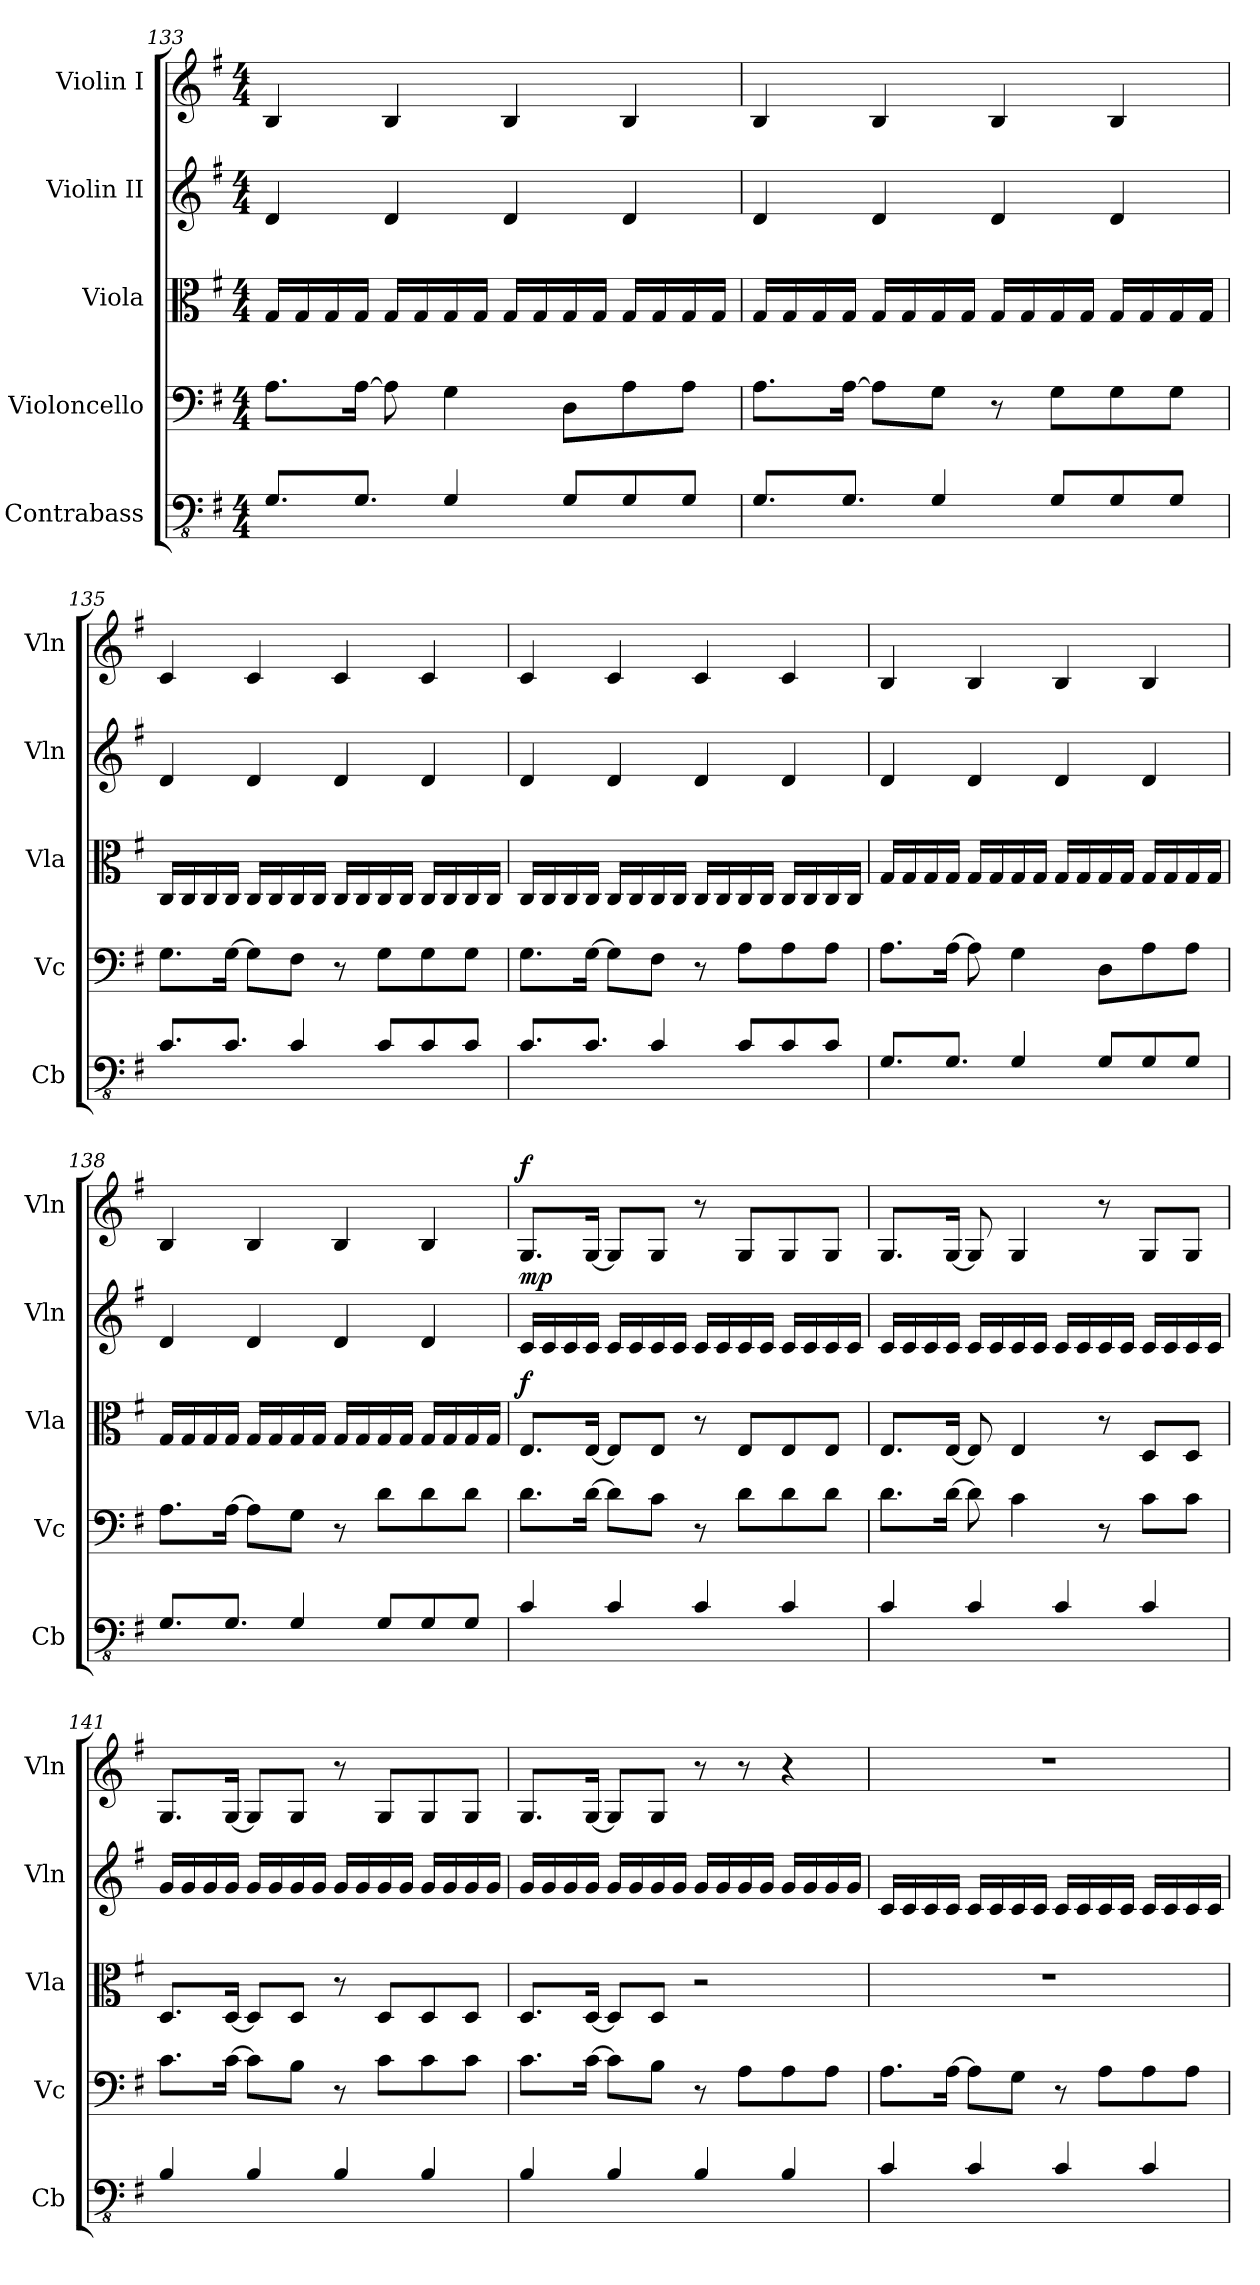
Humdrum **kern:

**kern	**kern	**kern	**dynam	**kern	**dynam	**kern	**dynam
*part5	*part4	*part3	*part3	*part2	*part2	*part1	*part1
*staff5	*staff4	*staff3	*staff3	*staff2	*staff2	*staff1	*staff1
*I"Contrabass	*I"Violoncello	*I"Viola	*	*I"Violin II	*	*I"Violin I	*
*I'Cb	*I'Vc	*I'Vla	*	*I'Vln	*	*I'Vln	*
!!LO:PB:g=z
*clefFv4	*clefF4	*clefC3	*	*clefG2	*	*clefG2	*
*ITrd7c12	*	*	*	*	*	*	*
*k[f#]	*k[f#]	*k[f#]	*	*k[f#]	*	*k[f#]	*
*M4/4	*M4/4	*M4/4	*	*M4/4	*	*M4/4	*
=133	=133	=133	=133	=133	=133	=133	=133
8.GGG/L	8.A\L	16G/LL	.	4d/	.	4B/	.
.	.	16G/	.	.	.	.	.
.	.	16G/	.	.	.	.	.
8.GGG/J	[16A\Jk	16G/JJ	.	.	.	.	.
.	8A\]	16G/LL	.	4d/	.	4B/	.
.	.	16G/	.	.	.	.	.
4GGG/	4G\	16G/	.	.	.	.	.
.	.	16G/JJ	.	.	.	.	.
.	.	16G/LL	.	4d/	.	4B/	.
.	.	16G/	.	.	.	.	.
8GGG/L	8D\L	16G/	.	.	.	.	.
.	.	16G/JJ	.	.	.	.	.
8GGG/	8A\	16G/LL	.	4d/	.	4B/	.
.	.	16G/	.	.	.	.	.
8GGG/J	8A\J	16G/	.	.	.	.	.
.	.	16G/JJ	.	.	.	.	.
=134	=134	=134	=134	=134	=134	=134	=134
8.GGG/L	8.A\L	16G/LL	.	4d/	.	4B/	.
.	.	16G/	.	.	.	.	.
.	.	16G/	.	.	.	.	.
8.GGG/J	[16A\Jk	16G/JJ	.	.	.	.	.
.	8A\L]	16G/LL	.	4d/	.	4B/	.
.	.	16G/	.	.	.	.	.
4GGG/	8G\J	16G/	.	.	.	.	.
.	.	16G/JJ	.	.	.	.	.
.	8r	16G/LL	.	4d/	.	4B/	.
.	.	16G/	.	.	.	.	.
8GGG/L	8G\L	16G/	.	.	.	.	.
.	.	16G/JJ	.	.	.	.	.
8GGG/	8G\	16G/LL	.	4d/	.	4B/	.
.	.	16G/	.	.	.	.	.
8GGG/J	8G\J	16G/	.	.	.	.	.
.	.	16G/JJ	.	.	.	.	.
!!LO:LB:g=z
=135	=135	=135	=135	=135	=135	=135	=135
8.CC/L	8.G\L	16C/LL	.	4d/	.	4c/	.
.	.	16C/	.	.	.	.	.
.	.	16C/	.	.	.	.	.
8.CC/J	[16G\Jk	16C/JJ	.	.	.	.	.
.	8G\L]	16C/LL	.	4d/	.	4c/	.
.	.	16C/	.	.	.	.	.
4CC/	8F#\J	16C/	.	.	.	.	.
.	.	16C/JJ	.	.	.	.	.
.	8r	16C/LL	.	4d/	.	4c/	.
.	.	16C/	.	.	.	.	.
8CC/L	8G\L	16C/	.	.	.	.	.
.	.	16C/JJ	.	.	.	.	.
8CC/	8G\	16C/LL	.	4d/	.	4c/	.
.	.	16C/	.	.	.	.	.
8CC/J	8G\J	16C/	.	.	.	.	.
.	.	16C/JJ	.	.	.	.	.
=136	=136	=136	=136	=136	=136	=136	=136
8.CC/L	8.G\L	16C/LL	.	4d/	.	4c/	.
.	.	16C/	.	.	.	.	.
.	.	16C/	.	.	.	.	.
8.CC/J	[16G\Jk	16C/JJ	.	.	.	.	.
.	8G\L]	16C/LL	.	4d/	.	4c/	.
.	.	16C/	.	.	.	.	.
4CC/	8F#\J	16C/	.	.	.	.	.
.	.	16C/JJ	.	.	.	.	.
.	8r	16C/LL	.	4d/	.	4c/	.
.	.	16C/	.	.	.	.	.
8CC/L	8A\L	16C/	.	.	.	.	.
.	.	16C/JJ	.	.	.	.	.
8CC/	8A\	16C/LL	.	4d/	.	4c/	.
.	.	16C/	.	.	.	.	.
8CC/J	8A\J	16C/	.	.	.	.	.
.	.	16C/JJ	.	.	.	.	.
!!LO:PB:g=z
=137	=137	=137	=137	=137	=137	=137	=137
8.GGG/L	8.A\L	16G/LL	.	4d/	.	4B/	.
.	.	16G/	.	.	.	.	.
.	.	16G/	.	.	.	.	.
8.GGG/J	[16A\Jk	16G/JJ	.	.	.	.	.
.	8A\]	16G/LL	.	4d/	.	4B/	.
.	.	16G/	.	.	.	.	.
4GGG/	4G\	16G/	.	.	.	.	.
.	.	16G/JJ	.	.	.	.	.
.	.	16G/LL	.	4d/	.	4B/	.
.	.	16G/	.	.	.	.	.
8GGG/L	8D\L	16G/	.	.	.	.	.
.	.	16G/JJ	.	.	.	.	.
8GGG/	8A\	16G/LL	.	4d/	.	4B/	.
.	.	16G/	.	.	.	.	.
8GGG/J	8A\J	16G/	.	.	.	.	.
.	.	16G/JJ	.	.	.	.	.
=138	=138	=138	=138	=138	=138	=138	=138
8.GGG/L	8.A\L	16G/LL	.	4d/	.	4B/	.
.	.	16G/	.	.	.	.	.
.	.	16G/	.	.	.	.	.
8.GGG/J	[16A\Jk	16G/JJ	.	.	.	.	.
.	8A\L]	16G/LL	.	4d/	.	4B/	.
.	.	16G/	.	.	.	.	.
4GGG/	8G\J	16G/	.	.	.	.	.
.	.	16G/JJ	.	.	.	.	.
.	8r	16G/LL	.	4d/	.	4B/	.
.	.	16G/	.	.	.	.	.
8GGG/L	8d\L	16G/	.	.	.	.	.
.	.	16G/JJ	.	.	.	.	.
8GGG/	8d\	16G/LL	.	4d/	.	4B/	.
.	.	16G/	.	.	.	.	.
8GGG/J	8d\J	16G/	.	.	.	.	.
.	.	16G/JJ	.	.	.	.	.
!!LO:LB:g=z
=139	=139	=139	=139	=139	=139	=139	=139
!	!	!	!LO:DY:a	!	!LO:DY:a	!	!LO:DY:a
4CC/	8.d\L	8.E/L	f	16c/LL	mp	8.G/L	f
.	.	.	.	16c/	.	.	.
.	.	.	.	16c/	.	.	.
.	[16d\Jk	[16E/Jk	.	16c/JJ	.	[16G/Jk	.
4CC/	8d\L]	8E/L]	.	16c/LL	.	8G/L]	.
.	.	.	.	16c/	.	.	.
.	8c\J	8E/J	.	16c/	.	8G/J	.
.	.	.	.	16c/JJ	.	.	.
4CC/	8r	8r	.	16c/LL	.	8r	.
.	.	.	.	16c/	.	.	.
.	8d\L	8E/L	.	16c/	.	8G/L	.
.	.	.	.	16c/JJ	.	.	.
4CC/	8d\	8E/	.	16c/LL	.	8G/	.
.	.	.	.	16c/	.	.	.
.	8d\J	8E/J	.	16c/	.	8G/J	.
.	.	.	.	16c/JJ	.	.	.
=140	=140	=140	=140	=140	=140	=140	=140
4CC/	8.d\L	8.E/L	.	16c/LL	.	8.G/L	.
.	.	.	.	16c/	.	.	.
.	.	.	.	16c/	.	.	.
.	[16d\Jk	[16E/Jk	.	16c/JJ	.	[16G/Jk	.
4CC/	8d\]	8E/]	.	16c/LL	.	8G/]	.
.	.	.	.	16c/	.	.	.
.	4c\	4E/	.	16c/	.	4G/	.
.	.	.	.	16c/JJ	.	.	.
4CC/	.	.	.	16c/LL	.	.	.
.	.	.	.	16c/	.	.	.
.	8r	8r	.	16c/	.	8r	.
.	.	.	.	16c/JJ	.	.	.
4CC/	8c\L	8D/L	.	16c/LL	.	8G/L	.
.	.	.	.	16c/	.	.	.
.	8c\J	8D/J	.	16c/	.	8G/J	.
.	.	.	.	16c/JJ	.	.	.
!!LO:PB:g=z
=141	=141	=141	=141	=141	=141	=141	=141
4BBB/	8.c\L	8.D/L	.	16g/LL	.	8.G/L	.
.	.	.	.	16g/	.	.	.
.	.	.	.	16g/	.	.	.
.	[16c\Jk	[16D/Jk	.	16g/JJ	.	[16G/Jk	.
4BBB/	8c\L]	8D/L]	.	16g/LL	.	8G/L]	.
.	.	.	.	16g/	.	.	.
.	8B\J	8D/J	.	16g/	.	8G/J	.
.	.	.	.	16g/JJ	.	.	.
4BBB/	8r	8r	.	16g/LL	.	8r	.
.	.	.	.	16g/	.	.	.
.	8c\L	8D/L	.	16g/	.	8G/L	.
.	.	.	.	16g/JJ	.	.	.
4BBB/	8c\	8D/	.	16g/LL	.	8G/	.
.	.	.	.	16g/	.	.	.
.	8c\J	8D/J	.	16g/	.	8G/J	.
.	.	.	.	16g/JJ	.	.	.
=142	=142	=142	=142	=142	=142	=142	=142
4BBB/	8.c\L	8.D/L	.	16g/LL	.	8.G/L	.
.	.	.	.	16g/	.	.	.
.	.	.	.	16g/	.	.	.
.	[16c\Jk	[16D/Jk	.	16g/JJ	.	[16G/Jk	.
4BBB/	8c\L]	8D/L]	.	16g/LL	.	8G/L]	.
.	.	.	.	16g/	.	.	.
.	8B\J	8D/J	.	16g/	.	8G/J	.
.	.	.	.	16g/JJ	.	.	.
4BBB/	8r	2r	.	16g/LL	.	8r	.
.	.	.	.	16g/	.	.	.
.	8A\L	.	.	16g/	.	8r	.
.	.	.	.	16g/JJ	.	.	.
4BBB/	8A\	.	.	16g/LL	.	4r	.
.	.	.	.	16g/	.	.	.
.	8A\J	.	.	16g/	.	.	.
.	.	.	.	16g/JJ	.	.	.
!!LO:LB:g=z
=143	=143	=143	=143	=143	=143	=143	=143
4CC/	8.A\L	1r	.	16c/LL	.	1r	.
.	.	.	.	16c/	.	.	.
.	.	.	.	16c/	.	.	.
.	[16A\Jk	.	.	16c/JJ	.	.	.
4CC/	8A\L]	.	.	16c/LL	.	.	.
.	.	.	.	16c/	.	.	.
.	8G\J	.	.	16c/	.	.	.
.	.	.	.	16c/JJ	.	.	.
4CC/	8r	.	.	16c/LL	.	.	.
.	.	.	.	16c/	.	.	.
.	8A\L	.	.	16c/	.	.	.
.	.	.	.	16c/JJ	.	.	.
4CC/	8A\	.	.	16c/LL	.	.	.
.	.	.	.	16c/	.	.	.
.	8A\J	.	.	16c/	.	.	.
.	.	.	.	16c/JJ	.	.	.
=	=	=	=	=	=	=	=
*-	*-	*-	*-	*-	*-	*-	*-
